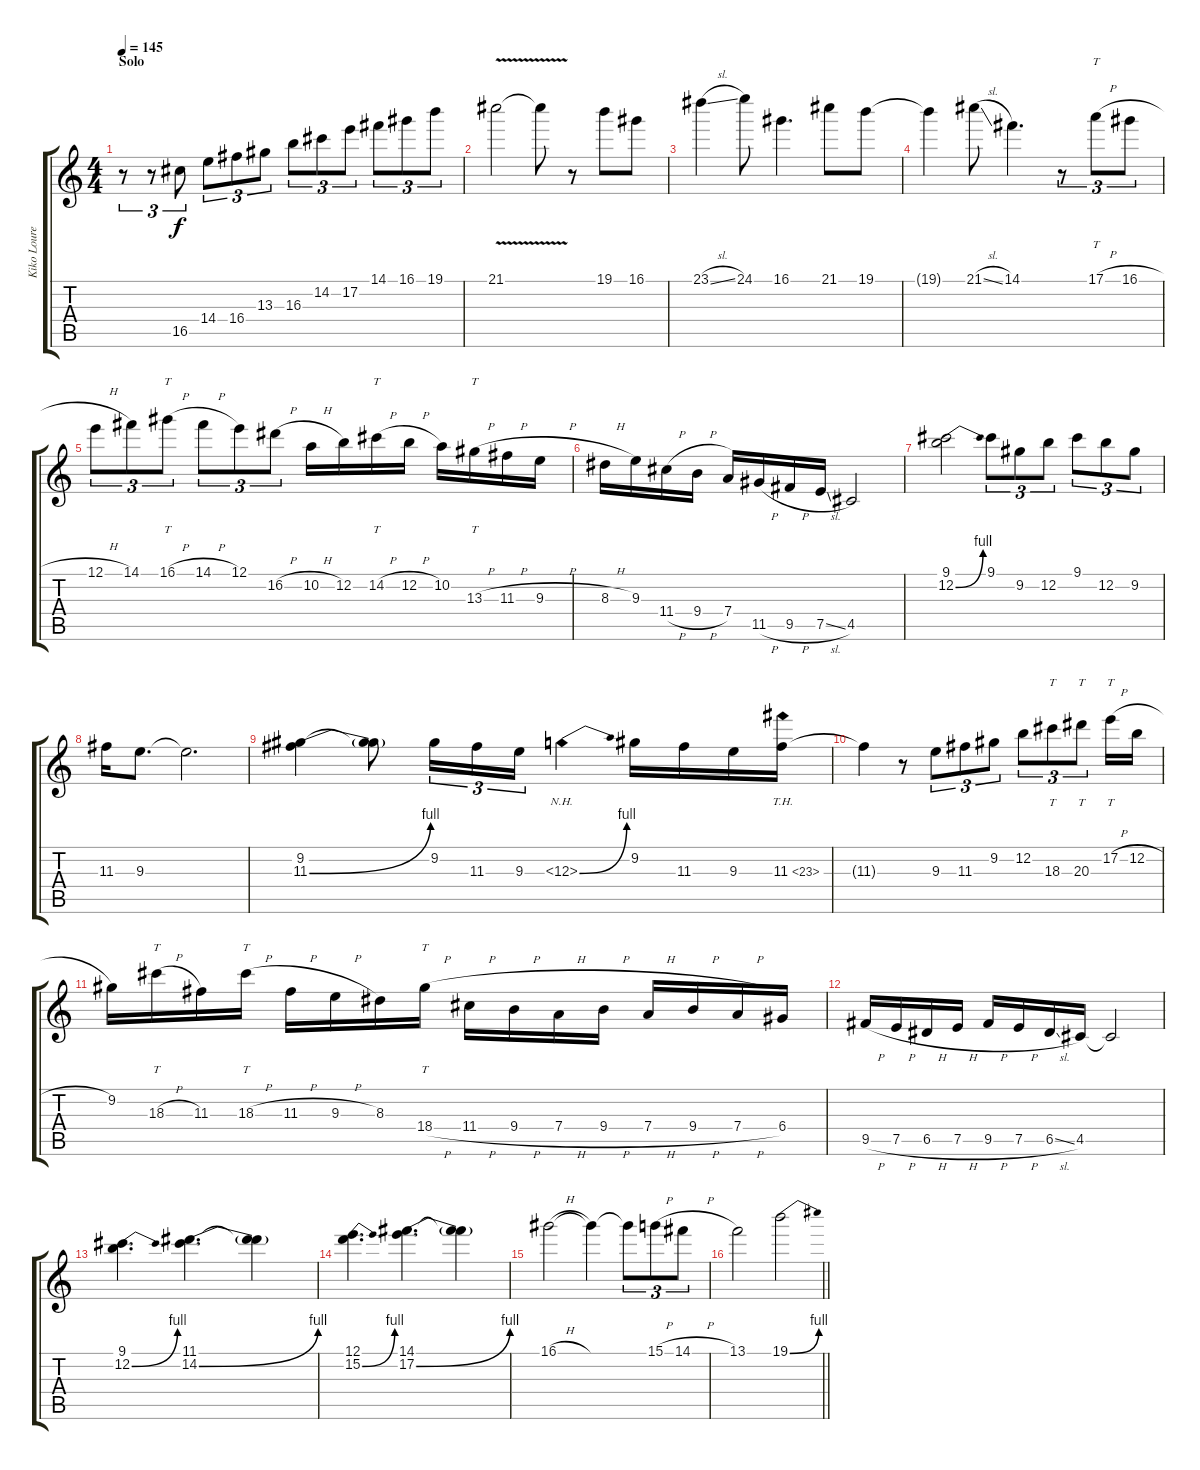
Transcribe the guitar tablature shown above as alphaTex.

\track ("Kiko Loureiro (Solo)" "Kiko Loure") {instrument distortionguitar}
\staff {score tabs}
\tuning (E4 B3 G3 D3 A2 E2) {hide}
\ts (4 4)
\section ("" "Solo")
\tempo 145
\clef g2
\ks c
r.8{tu (3 2) dy f} r.8{tu (3 2)} 16.5.8{tu (3 2)} 14.4.8{tu (3 2)} 16.4.8{tu (3 2)} 13.3.8{tu (3 2)} 16.3.8{tu (3 2)} 14.2.8{tu (3 2)} 17.2.8{tu (3 2)} 14.1.8{tu (3 2)} 16.1.8{tu (3 2)} 19.1.8{tu (3 2)} |
21.1{v}.2 21.1{t}.8 r.8 19.1.8 16.1.8 |
23.1{sl}.4 24.1.8 16.1.4{d} 21.1.8 19.1.8 |
19.1{t}.4 21.1{sl}.8 14.1.4{d} r.8{tu (3 2)} 17.1{h}.8{tt tu (3 2)} 16.1{h}.8{tu (3 2)} |
12.1{h}.8{tu (3 2)} 14.1.8{tu (3 2)} 16.1{h}.8{tt tu (3 2)} 14.1{h}.8{tu (3 2)} 12.1.8{tu (3 2)} 16.2{h}.8{tu (3 2)} 10.2{h}.16 12.2.16 14.2{h}.16{tt} 12.2{h}.16 10.2.16 13.3{h}.16{tt} 11.3{h}.16 9.3{h}.16 |
8.3{h}.16 9.3.16 11.4{h}.16 9.4{h}.16 7.4.16 11.5{h}.16 9.5{h}.16 7.5{sl}.16 4.5.2 |
(9.1 12.2{be (bend 0 0 60 4)}).2 9.1.8{tu (3 2)} 9.2.8{tu (3 2)} 12.2.8{tu (3 2)} 9.1.8{tu (3 2)} 12.2.8{tu (3 2)} 9.2.8{tu (3 2)} |
11.3.16 9.3.8{d} 9.3{t}.2{d} |
(9.2 11.3{be (bend 0 0 60 4)}).4 (9.2{t} 11.3{t}).8 9.2.16{tu (3 2)} 11.3.16{tu (3 2)} 9.3.16{tu (3 2)} 11.3{be (bend 0 0 60 4) nh}.4 9.2.16 11.3.16 9.3.16 11.3{th 12}.16 |
11.3{t}.4 r.8 9.3.8{tu (3 2)} 11.3.8{tu (3 2)} 9.2.8{tu (3 2)} 12.2.8{tu (3 2)} 18.3.8{tt tu (3 2)} 20.3.8{tt tu (3 2)} 17.2{h}.16{tt} 12.2{h}.16 |
9.2.16 18.3{h}.16{tt} 11.3.16 18.3{h}.16{tt} 11.3{h}.16 9.3{h}.16 8.3.16 18.4{h}.16{tt} 11.4{h}.16 9.4{h}.16 7.4{h}.16 9.4{h}.16 7.4{h}.16 9.4{h}.16 7.4{h}.16 6.4.16 |
9.5{h}.16 7.5{h}.16 6.5{h}.16 7.5{h}.16 9.5{h}.16 7.5{h}.16 6.5{sl}.16 4.5.16 4.5{t}.2 |
(9.1 12.2{be (bend 0 0 60 4)}).4{d} (11.1 14.2{be (bend 0 0 60 4)}).4{d} (11.1{t} 14.2{t}).4 |
(12.1 15.2{be (bend 0 0 60 4)}).4{d} (14.1 17.2{be (bend 0 0 60 4)}).4{d} (14.1{t} 17.2{t}).4 |
16.1{h}.2 16.1{t}.4 16.1{t}.8{tu (3 2)} 15.1{h}.8{tu (3 2)} 14.1{h}.8{tu (3 2)} |
\barLineRight lightlight
13.1.2 19.1{be (bend 0 0 60 4)}.2
